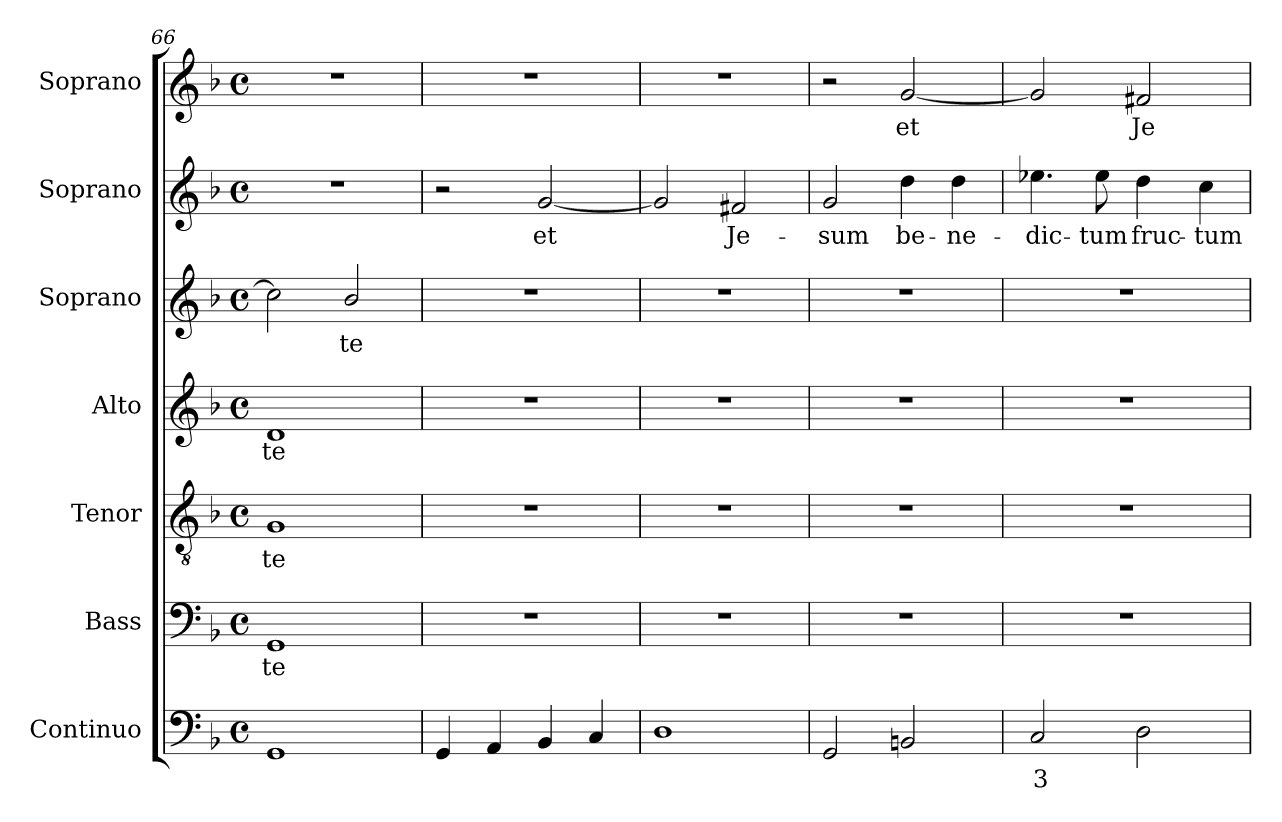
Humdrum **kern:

**kern	**text	**kern	**text	**kern	**text	**kern	**text	**kern	**text	**kern	**text	**kern	**text
*part7	*part7	*part6	*part6	*part5	*part5	*part4	*part4	*part3	*part3	*part2	*part2	*part1	*part1
*staff7	*staff7	*staff6	*staff6	*staff5	*staff5	*staff4	*staff4	*staff3	*staff3	*staff2	*staff2	*staff1	*staff1
*I"Continuo	*	*I"Bass	*	*I"Tenor	*	*I"Alto	*	*I"Soprano	*	*I"Soprano	*	*I"Soprano	*
*I'Cont.	*	*I'B.	*	*I'T.	*	*I'A.	*	*I'S.	*	*I'S.	*	*I'S.	*
*clefF4	*	*clefF4	*	*clefGv2	*	*clefG2	*	*clefG2	*	*clefG2	*	*clefG2	*
*	*	*	*	*ITrd7c12	*	*	*	*	*	*	*	*	*
*k[b-]	*	*k[b-]	*	*k[b-]	*	*k[b-]	*	*k[b-]	*	*k[b-]	*	*k[b-]	*
*F:	*	*F:	*	*F:	*	*F:	*	*F:	*	*F:	*	*F:	*
*M4/4	*	*M4/4	*	*M4/4	*	*M4/4	*	*M4/4	*	*M4/4	*	*M4/4	*
*met(c)	*	*met(c)	*	*met(c)	*	*met(c)	*	*met(c)	*	*met(c)	*	*met(c)	*
=66	=66	=66	=66	=66	=66	=66	=66	=66	=66	=66	=66	=66	=66
!	!	!	!LO:LY:b:color=#000000	!	!	!	!	!	!	!	!	!	!
!	!	!	!	!	!LO:LY:b:color=#000000	!	!	!	!	!	!	!	!
!	!	!	!	!	!	!	!LO:LY:b:color=#000000	!	!	!	!	!	!
1GGi	.	1GGi	-te	1GGi	-te	1di	-te	2cci\]	.	1r	.	1r	.
!	!	!	!	!	!	!	!	!	!LO:LY:b:color=#000000	!	!	!	!
.	.	.	.	.	.	.	.	2b-i/	-te	.	.	.	.
!!LO:PB:g=z
=67	=67	=67	=67	=67	=67	=67	=67	=67	=67	=67	=67	=67	=67
4GGi/	.	1r	.	1r	.	1r	.	1r	.	2r	.	1r	.
4AAi/	.	.	.	.	.	.	.	.	.	.	.	.	.
!	!	!	!	!	!	!	!	!	!	!	!LO:LY:b:color=#000000	!	!
4BB-i/	.	.	.	.	.	.	.	.	.	[2gi/	et	.	.
4Ci/	.	.	.	.	.	.	.	.	.	.	.	.	.
=68	=68	=68	=68	=68	=68	=68	=68	=68	=68	=68	=68	=68	=68
1Di	.	1r	.	1r	.	1r	.	1r	.	2gi/]	.	1r	.
!	!	!	!	!	!	!	!	!	!	!	!LO:LY:b:color=#000000	!	!
.	.	.	.	.	.	.	.	.	.	2f#Xi/	Je-	.	.
=69	=69	=69	=69	=69	=69	=69	=69	=69	=69	=69	=69	=69	=69
!	!	!	!	!	!	!	!	!	!	!	!LO:LY:b:color=#000000	!	!
2GGi/	.	1r	.	1r	.	1r	.	1r	.	2gi/	-sum	2r	.
!	!	!	!	!	!	!	!	!	!	!	!LO:LY:b:color=#000000	!	!
!	!	!	!	!	!	!	!	!	!	!	!	!	!LO:LY:b:color=#000000
2BBni/	.	.	.	.	.	.	.	.	.	4ddi\	be-	[2gi/	et
!	!	!	!	!	!	!	!	!	!	!	!LO:LY:b:color=#000000	!	!
.	.	.	.	.	.	.	.	.	.	4ddi\	-ne-	.	.
=70	=70	=70	=70	=70	=70	=70	=70	=70	=70	=70	=70	=70	=70
!	!LO:LY:b:color=#000000	!	!	!	!	!	!	!	!	!	!	!	!
!	!	!	!	!	!	!	!	!	!	!	!LO:LY:b:color=#000000	!	!
2Ci/	3	1r	.	1r	.	1r	.	1r	.	4.ee-Xi\	-dic-	2gi/]	.
!	!	!	!	!	!	!	!	!	!	!	!LO:LY:b:color=#000000	!	!
.	.	.	.	.	.	.	.	.	.	8ee-i\	-tum	.	.
!	!	!	!	!	!	!	!	!	!	!	!LO:LY:b:color=#000000	!	!
!	!	!	!	!	!	!	!	!	!	!	!	!	!LO:LY:b:color=#000000
2Di\	.	.	.	.	.	.	.	.	.	4ddi\	fruc-	2f#Xi/	Je-
!	!	!	!	!	!	!	!	!	!	!	!LO:LY:b:color=#000000	!	!
.	.	.	.	.	.	.	.	.	.	4cci\	-tum	.	.
=	=	=	=	=	=	=	=	=	=	=	=	=	=
*-	*-	*-	*-	*-	*-	*-	*-	*-	*-	*-	*-	*-	*-
